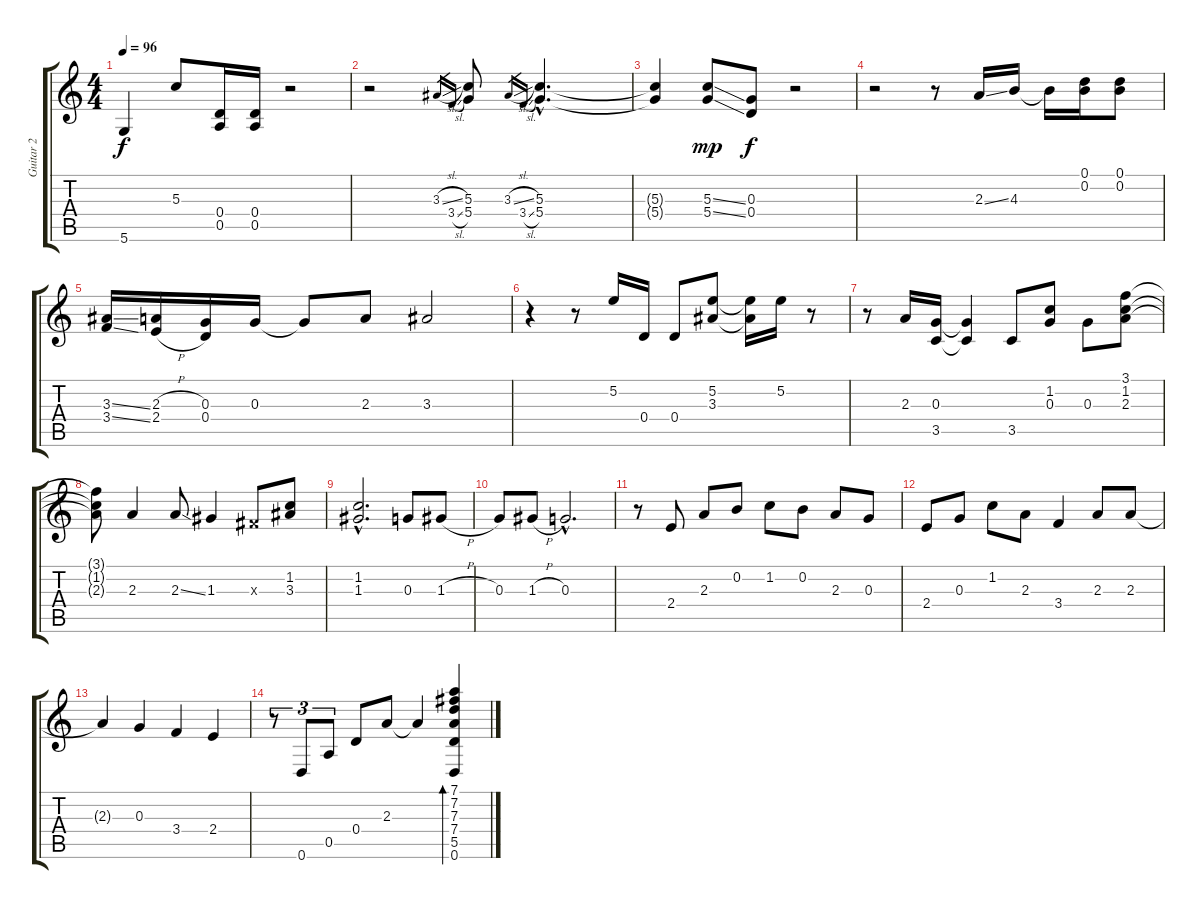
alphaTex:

\track ("Guitar 2" "Guitar 2") {instrument electricguitarclean}
\staff {score tabs}
\tuning (D4 B3 G3 D3 A2 D2) {hide}
\ts (4 4)
\tempo 96
\clef g2
\ks c
5.6.4{dy f} 5.3.8 (0.4 0.5).16 (0.4 0.5).16 r.2 |
r.2 3.3{sl}.16{gr} 3.4{sl}.16{gr} (5.3 5.4).8 3.3{sl}.16{gr} 3.4{sl}.16{gr} (5.3{hac} 5.4{hac}).4{d} |
(5.3{t} 5.4{t}).4 (5.3{ss} 5.4{ss}).8{dy mp} (0.3 0.4).8{dy f} r.2 |
r.2 r.8 2.3{ss}.16 4.3.16 4.3{t}.16 (0.1 0.2).16 (0.1 0.2).8 |
(3.3{ss} 3.4{ss}).16 (2.3{h} 2.4{h}).16 (0.3 0.4).16 0.3.16 0.3{t}.8 2.3.8 3.3.2 |
r.4 r.8 5.2.16 0.4.16 0.4.8 (5.2 3.3).8 (5.2{t} 3.3{t}).16 5.2.16 r.8 |
r.8 2.3.16 (0.3 3.5).16 (0.3{t} 3.5{t}).4 3.5.8 (1.2 0.3).8 0.3.8 (3.1 1.2 2.3).8 |
(3.1{t} 1.2{t} 2.3{t}).8 2.3.4 2.3{ss}.8 1.3.4 -1.3{x}.8 (1.2 3.3).8 |
(1.2{hac} 1.3{hac}).2{d} 0.3.8 1.3{h}.8 |
0.3.8 1.3{h}.8 0.3{hac}.2{d} |
r.8 2.4.8 2.3.8 0.2.8 1.2.8 0.2.8 2.3.8 0.3.8 |
2.4.8 0.3.8 1.2.8 2.3.8 3.4.4 2.3.8 2.3.8 |
2.3{t}.4 0.3.4 3.4.4 2.4.4 |
r.8{tu (3 2)} 0.6.8{tu (3 2)} 0.5.8{tu (3 2)} 0.4.8 2.3.8 2.3{t}.4 (7.1 7.2 7.3 7.4 5.5 0.6).4{bd 120}
